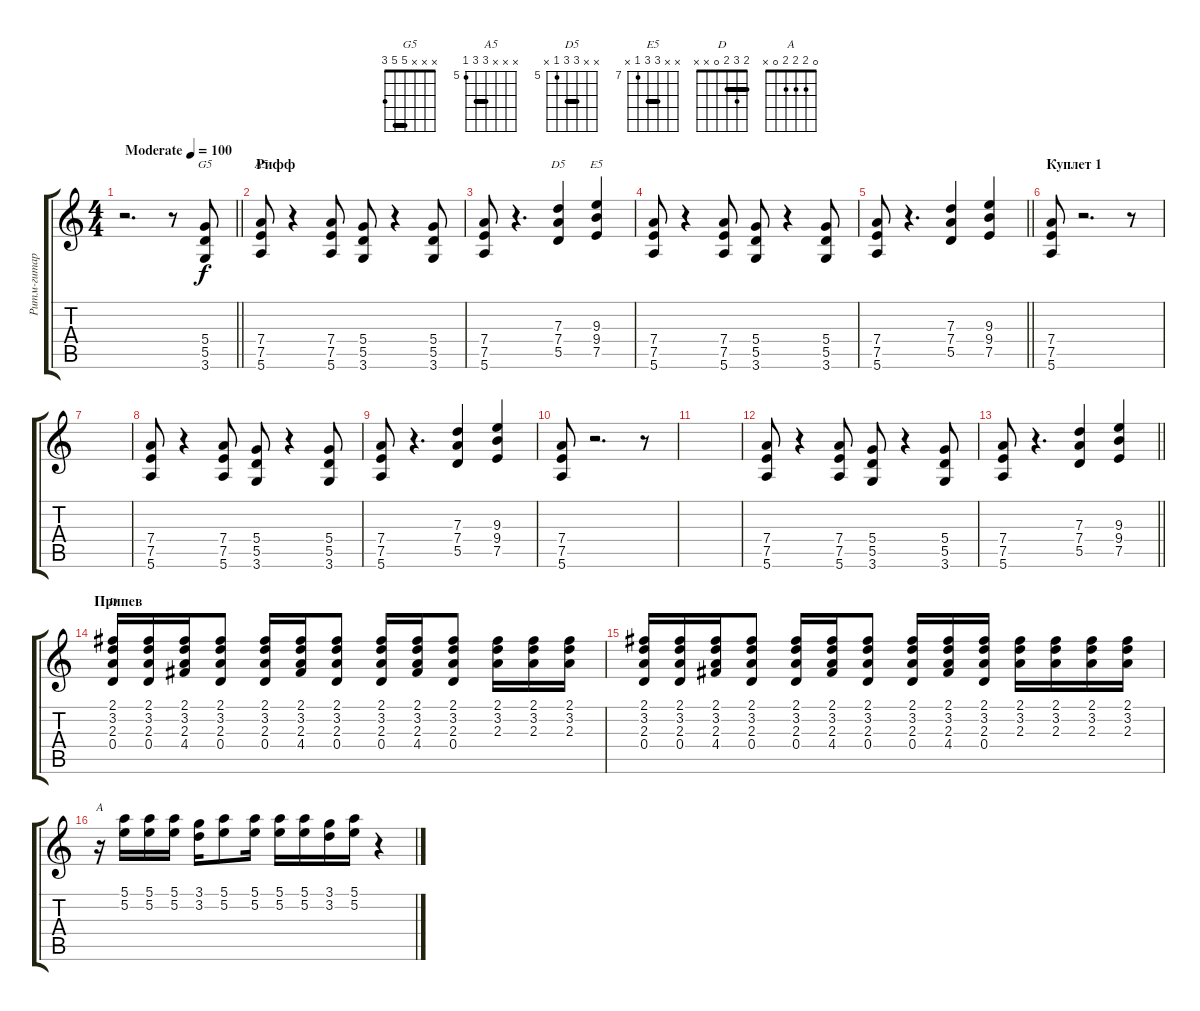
\track ("Ритм-гитара" "Ритм-гитар") {instrument overdrivenguitar}
\staff {score tabs}
\tuning (E4 B3 G3 D3 A2 E2) {hide}
\chord ("G5" x x x 5 5 3) {barre 5}
\chord ("A5" x x x 7 7 5) {firstfret 5 barre 7}
\chord ("D5" x x 7 7 5 x) {firstfret 5 barre 7}
\chord ("E5" x x 9 9 7 x) {firstfret 7 barre 9}
\chord ("D" 2 3 2 0 x x) {barre 2}
\chord ("A" 0 2 2 2 0 x)
\ts (4 4)
\tempo (100 "Moderate")
\clef g2
\barLineRight lightlight
\ks c
r.2{d dy f instrument overdrivenguitar} r.8 (5.4 5.5 3.6).8{ch "G5"} |
\section ("" "Рифф")
(7.4 7.5 5.6).8{ch "A5"} r.4 (7.4 7.5 5.6).8 (5.4 5.5 3.6).8 r.4 (5.4 5.5 3.6).8 |
(7.4 7.5 5.6).8 r.4{d} (7.3 7.4 5.5).4{ch "D5"} (9.3 9.4 7.5).4{ch "E5"} |
(7.4 7.5 5.6).8 r.4 (7.4 7.5 5.6).8 (5.4 5.5 3.6).8 r.4 (5.4 5.5 3.6).8 |
\barLineRight lightlight
(7.4 7.5 5.6).8 r.4{d} (7.3 7.4 5.5).4 (9.3 9.4 7.5).4 |
\section ("" "Куплет 1")
(7.4 7.5 5.6).8 r.2{d} r.8 |
|
(7.4 7.5 5.6).8 r.4 (7.4 7.5 5.6).8 (5.4 5.5 3.6).8 r.4 (5.4 5.5 3.6).8 |
(7.4 7.5 5.6).8 r.4{d} (7.3 7.4 5.5).4 (9.3 9.4 7.5).4 |
(7.4 7.5 5.6).8 r.2{d} r.8 |
|
(7.4 7.5 5.6).8 r.4 (7.4 7.5 5.6).8 (5.4 5.5 3.6).8 r.4 (5.4 5.5 3.6).8 |
\barLineRight lightlight
(7.4 7.5 5.6).8 r.4{d} (7.3 7.4 5.5).4 (9.3 9.4 7.5).4 |
\section ("" "Припев")
(2.1 3.2 2.3 0.4).16{ch "D"} (2.1 3.2 2.3 0.4).16 (2.1 3.2 2.3 4.4).16 (2.1 3.2 2.3 0.4).8 (2.1 3.2 2.3 0.4).16 (2.1 3.2 2.3 4.4).16 (2.1 3.2 2.3 0.4).8 (2.1 3.2 2.3 0.4).16 (2.1 3.2 2.3 4.4).16 (2.1 3.2 2.3 0.4).8 (2.1 3.2 2.3).16 (2.1 3.2 2.3).16 (2.1 3.2 2.3).16 |
(2.1 3.2 2.3 0.4).16 (2.1 3.2 2.3 0.4).16 (2.1 3.2 2.3 4.4).16 (2.1 3.2 2.3 0.4).8 (2.1 3.2 2.3 0.4).16 (2.1 3.2 2.3 4.4).16 (2.1 3.2 2.3 0.4).8 (2.1 3.2 2.3 0.4).16 (2.1 3.2 2.3 4.4).16 (2.1 3.2 2.3 0.4).16 (2.1 3.2 2.3).16 (2.1 3.2 2.3).16 (2.1 3.2 2.3).16 (2.1 3.2 2.3).16 |
r.16{ch "A"} (5.1 5.2).16 (5.1 5.2).16 (5.1 5.2).16 (3.1 3.2).16 (5.1 5.2).8 (5.1 5.2).16 (5.1 5.2).16 (5.1 5.2).16 (3.1 3.2).16 (5.1 5.2).16 r.4
